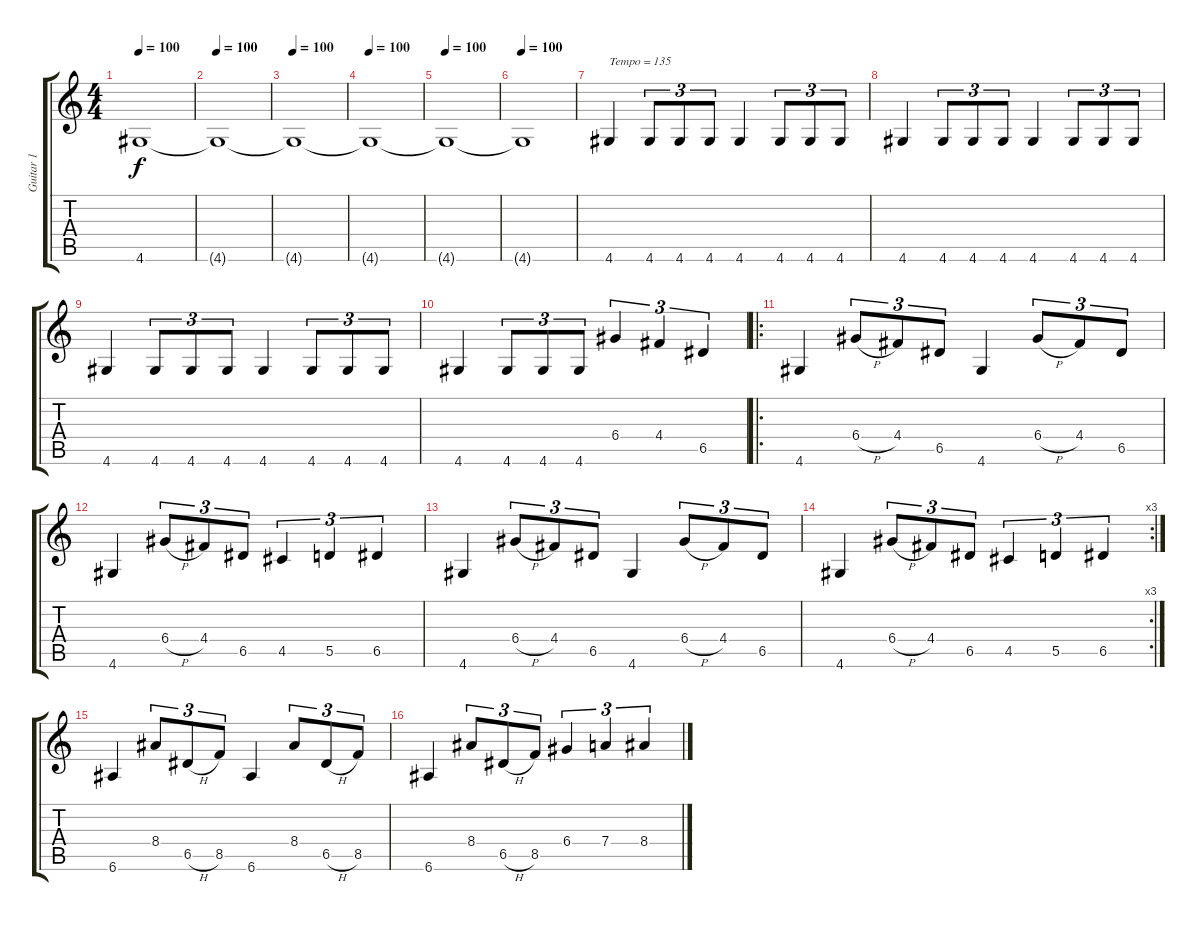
\track ("Guitar 1" "Guitar 1") {instrument overdrivenguitar}
\staff {score tabs}
\tuning (E4 B3 G3 D3 A2 E2) {hide}
\ts (4 4)
\tempo 100
\clef g2
\ks c
4.6{t}.1{dy f} |
\tempo 100
4.6{t}.1 |
\tempo 100
4.6{t}.1{volume 10} |
\tempo 100
4.6{t}.1{volume 8} |
\tempo 100
4.6{t}.1{volume 8} |
\tempo 100
4.6{t}.1{volume 8} |
4.6.4{txt "Tempo = 135" volume 14} 4.6.8{tu (3 2)} 4.6.8{tu (3 2)} 4.6.8{tu (3 2)} 4.6.4 4.6.8{tu (3 2)} 4.6.8{tu (3 2)} 4.6.8{tu (3 2)} |
4.6.4 4.6.8{tu (3 2)} 4.6.8{tu (3 2)} 4.6.8{tu (3 2)} 4.6.4 4.6.8{tu (3 2)} 4.6.8{tu (3 2)} 4.6.8{tu (3 2)} |
4.6.4 4.6.8{tu (3 2)} 4.6.8{tu (3 2)} 4.6.8{tu (3 2)} 4.6.4 4.6.8{tu (3 2)} 4.6.8{tu (3 2)} 4.6.8{tu (3 2)} |
4.6.4 4.6.8{tu (3 2)} 4.6.8{tu (3 2)} 4.6.8{tu (3 2)} 6.4.4{tu (3 2)} 4.4.4{tu (3 2)} 6.5.4{tu (3 2)} |
\ro
4.6.4 6.4{h}.8{tu (3 2)} 4.4.8{tu (3 2)} 6.5.8{tu (3 2)} 4.6.4 6.4{h}.8{tu (3 2)} 4.4.8{tu (3 2)} 6.5.8{tu (3 2)} |
4.6.4 6.4{h}.8{tu (3 2)} 4.4.8{tu (3 2)} 6.5.8{tu (3 2)} 4.5.4{tu (3 2)} 5.5.4{tu (3 2)} 6.5.4{tu (3 2)} |
4.6.4 6.4{h}.8{tu (3 2)} 4.4.8{tu (3 2)} 6.5.8{tu (3 2)} 4.6.4 6.4{h}.8{tu (3 2)} 4.4.8{tu (3 2)} 6.5.8{tu (3 2)} |
\rc 3
4.6.4 6.4{h}.8{tu (3 2)} 4.4.8{tu (3 2)} 6.5.8{tu (3 2)} 4.5.4{tu (3 2)} 5.5.4{tu (3 2)} 6.5.4{tu (3 2)} |
6.6.4 8.4.8{tu (3 2)} 6.5{h}.8{tu (3 2)} 8.5.8{tu (3 2)} 6.6.4 8.4.8{tu (3 2)} 6.5{h}.8{tu (3 2)} 8.5.8{tu (3 2)} |
6.6.4 8.4.8{tu (3 2)} 6.5{h}.8{tu (3 2)} 8.5.8{tu (3 2)} 6.4.4{tu (3 2)} 7.4.4{tu (3 2)} 8.4.4{tu (3 2)}
